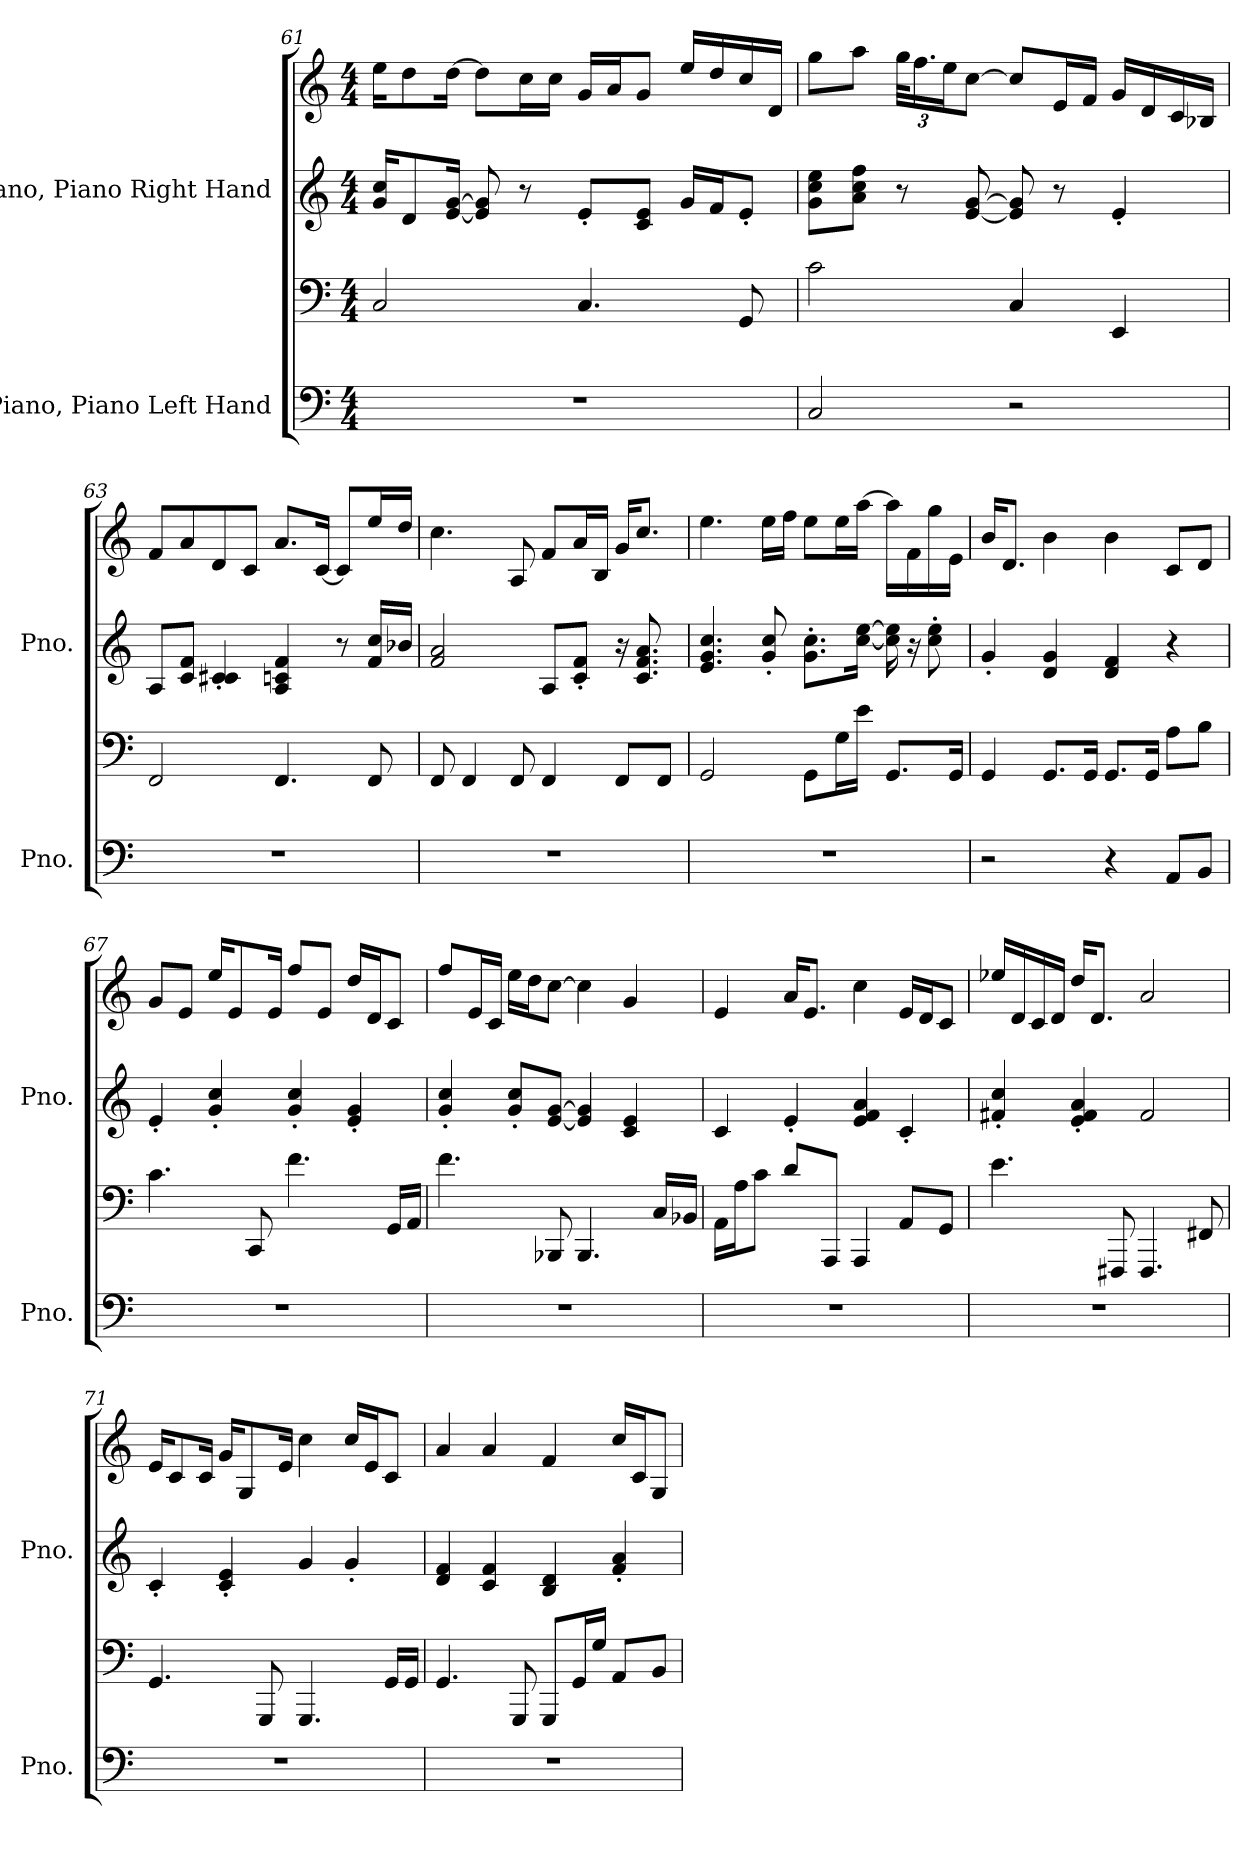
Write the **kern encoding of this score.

**kern	**kern	**kern	**kern
*part2	*part2	*part1	*part1
*staff4	*staff3	*staff2	*staff1
*I"Piano, Piano Left Hand	*	*I"Piano, Piano Right Hand	*
*I'Pno.	*	*I'Pno.	*
*clefF4	*clefF4	*clefG2	*clefG2
*k[]	*k[]	*k[]	*k[]
*M4/4	*M4/4	*M4/4	*M4/4
=61	=61	=61	=61
1r	2C/	16g/ 16cc/KL	16ee\KL
.	.	8d/	8dd\
.	.	[16e/ [16g/Jk	[16dd\Jk
.	.	8e/] 8g/]	8dd\L]
.	.	8r	16cc\L
.	.	.	16cc\JJ
.	4.C/	8e'/L	16g/LL
.	.	.	16a/J
.	.	8c/ 8e/J	8g/J
.	.	16g/LL	16ee/LL
.	.	16f/J	16dd/
.	8GG/	8e'/J	16cc/
.	.	.	16d/JJ
=62	=62	=62	=62
2C/	2c\	8g\ 8cc\ 8ee\L	8gg\L
.	.	8a\ 8cc\ 8ff\J	8aa\J
*	*	*	*Xbrackettup
.	.	8r	48gg\KLL
.	.	.	24.ff\
.	.	.	24ee\J
.	.	[8e/ [8g/	[8cc\J
2r	4C/	8e/] 8g/]	8cc/L]
.	.	8r	16e/L
.	.	.	16f/JJ
.	4EE/	4e'/	16g/LL
.	.	.	16d/
.	.	.	16c/
.	.	.	16B-X/JJ
!!LO:PB:g=z
=63	=63	=63	=63
1r	2FF/	8A/L	8f/L
.	.	8c/ 8f/J	8a/
.	.	4c/' 4c#X/'	8d/
.	.	.	8c/J
.	4.FF/	4A/ 4cn/ 4f/	8.a/L
.	.	.	[16c/Jk
.	.	8r	8c/L]
.	8FF/	16f/ 16cc/LL	16ee/L
.	.	16b-X/JJ	16dd/JJ
=64	=64	=64	=64
1r	8FF/	2f/ 2a/	4.cc\
.	4FF/	.	.
.	8FF/	.	8A/
.	4FF/	8A/L	8f/L
.	.	8c/' 8f/'J	16a/L
.	.	.	16B/JJ
.	8FF/L	16r	16g/KL
.	.	8.c/ 8.f/ 8.a/	8.cc/J
.	8FF/J	.	.
=65	=65	=65	=65
1r	2GG/	4.e/ 4.g/ 4.cc/	4.ee\
.	.	8g/' 8cc/'	16ee\LL
.	.	.	16ff\JJ
.	8GG\L	8.g\' 8.cc\'L	8ee\L
.	16G\L	.	16ee\L
.	16e\JJ	[16cc\ [16ee\Jk	[16aa\JJ
.	8.GG/L	16cc\] 16ee\]	16aa\LL]
.	.	16r	16f\
.	.	8cc\' 8ee\'	16gg\
.	16GG/Jk	.	16e\JJ
!!LO:LB:g=z
=66	=66	=66	=66
2r	4GG/	4g'/	16b/KL
.	.	.	8.d/J
.	8.GG/L	4d/ 4g/	4b\
.	16GG/Jk	.	.
4r	8.GG/L	4d/ 4f/	4b\
.	16GG/Jk	.	.
8AA/L	8A\L	4r	8c/L
8BB/J	8B\J	.	8d/J
=67	=67	=67	=67
1r	4.c\	4e'/	8g/L
.	.	.	8e/J
.	.	4g/' 4cc/'	16ee/KL
.	.	.	8e/
.	8CC/	.	.
.	.	.	16e/Jk
.	4.f\	4g/' 4cc/'	8ff/L
.	.	.	8e/J
.	.	4e/' 4g/'	16dd/LL
.	.	.	16d/J
.	16GG/LL	.	8c/J
.	16AA/JJ	.	.
=68	=68	=68	=68
1r	4.f\	4g/' 4cc/'	8ff/L
.	.	.	16e/L
.	.	.	16c/JJ
.	.	8g/' 8cc/'L	16ee\LL
.	.	.	16dd\J
.	8BBB-X/	[8e/ [8g/J	[8cc\J
.	4.BBB-/	4e/] 4g/]	4cc\]
.	.	4c/ 4e/	4g/
.	16C/LL	.	.
.	16BB-X/JJ	.	.
=69	=69	=69	=69
1r	16AA\LL	4c/	4e/
.	16A\J	.	.
.	8c\J	.	.
.	8d/L	4e'/	16a/KL
.	.	.	8.e/J
.	8AAA/J	.	.
.	4AAA/	4e/ 4f/ 4a/	4cc\
.	8AA/L	4c'/	16e/LL
.	.	.	16d/J
.	8GG/J	.	8c/J
!!LO:LB:g=z
=70	=70	=70	=70
1r	4.e\	4f#X/' 4cc/'	16ee-X/LL
.	.	.	16d/
.	.	.	16c/
.	.	.	16d/JJ
.	.	4e/' 4f#/' 4a/'	16dd/KL
.	.	.	8.d/J
.	8FFF#X/	.	.
.	4.FFF#/	2f#/	2a/
.	8FF#X/	.	.
=71	=71	=71	=71
1r	4.GG/	4c'/	16e/KL
.	.	.	8c/
.	.	.	16c/Jk
.	.	4c/' 4e/'	16g/KL
.	.	.	8G/
.	8GGG/	.	.
.	.	.	16e/Jk
.	4.GGG/	4g/	4cc\
.	.	4g'/	16cc/LL
.	.	.	16e/J
.	16GG/LL	.	8c/J
.	16GG/JJ	.	.
=72	=72	=72	=72
1r	4.GG/	4d/ 4f/	4a/
.	.	4c/ 4f/	4a/
.	8GGG/	.	.
.	8GGG/L	4B/ 4d/	4f/
.	16GG/L	.	.
.	16G/JJ	.	.
.	8AA/L	4f/' 4a/'	16cc/LL
.	.	.	16c/J
.	8BB/J	.	8G/J
=	=	=	=
*-	*-	*-	*-
